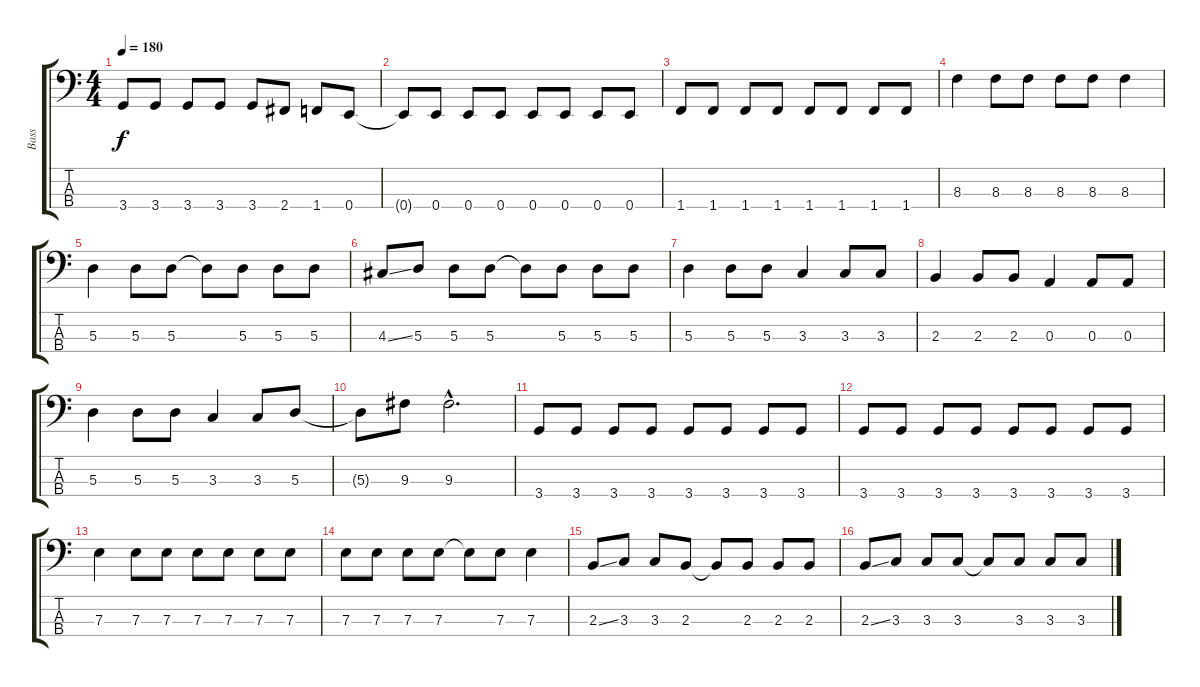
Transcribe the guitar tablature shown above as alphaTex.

\track ("Bass" "Bass") {instrument electricbasspick}
\staff {score tabs}
\tuning (G2 D2 A1 E1) {hide}
\ts (4 4)
\tempo 180
\clef f4
\ks c
3.4.8{dy f} 3.4.8 3.4.8 3.4.8 3.4.8 2.4.8 1.4.8 0.4.8 |
0.4{t}.8 0.4.8 0.4.8 0.4.8 0.4.8 0.4.8 0.4.8 0.4.8 |
1.4.8 1.4.8 1.4.8 1.4.8 1.4.8 1.4.8 1.4.8 1.4.8 |
8.3.4 8.3.8 8.3.8 8.3.8 8.3.8 8.3.4 |
5.3.4 5.3.8 5.3.8 5.3{t}.8 5.3.8 5.3.8 5.3.8 |
4.3{ss}.8 5.3.8 5.3.8 5.3.8 5.3{t}.8 5.3.8 5.3.8 5.3.8 |
5.3.4 5.3.8 5.3.8 3.3.4 3.3.8 3.3.8 |
2.3.4 2.3.8 2.3.8 0.3.4 0.3.8 0.3.8 |
5.3.4 5.3.8 5.3.8 3.3.4 3.3.8 5.3.8 |
5.3{t}.8 9.3.8 9.3{hac}.2{d} |
3.4.8 3.4.8 3.4.8 3.4.8 3.4.8 3.4.8 3.4.8 3.4.8 |
3.4.8 3.4.8 3.4.8 3.4.8 3.4.8 3.4.8 3.4.8 3.4.8 |
7.3.4 7.3.8 7.3.8 7.3.8 7.3.8 7.3.8 7.3.8 |
7.3.8 7.3.8 7.3.8 7.3.8 7.3{t}.8 7.3.8 7.3.4 |
2.3{ss}.8 3.3.8 3.3.8 2.3.8 2.3{t}.8 2.3.8 2.3.8 2.3.8 |
2.3{ss}.8 3.3.8 3.3.8 3.3.8 3.3{t}.8 3.3.8 3.3.8 3.3.8
